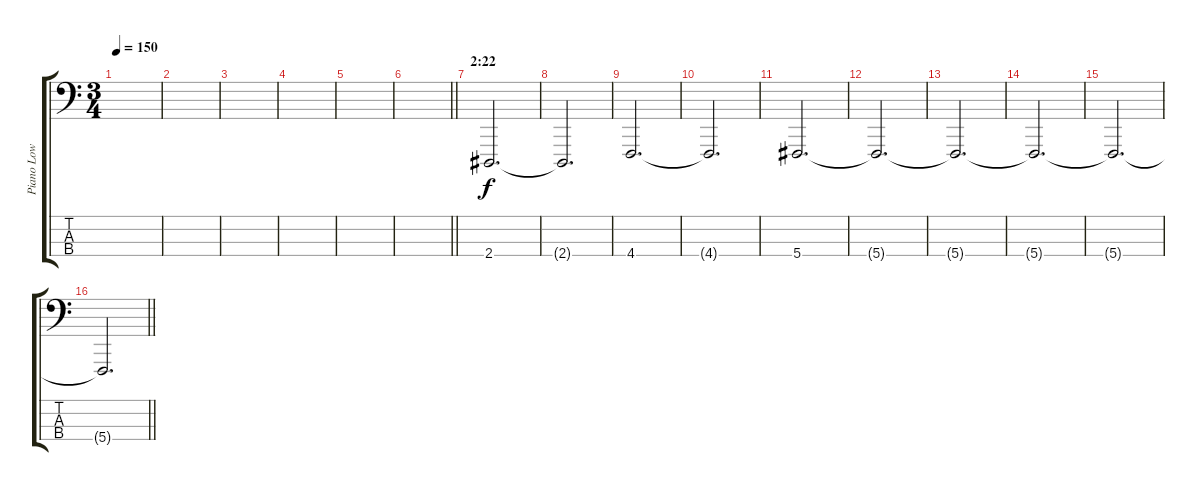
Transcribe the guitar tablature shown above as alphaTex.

\track ("Piano Low" "Piano Low") {instrument acousticgrandpiano}
\staff {score tabs}
\tuning (Gb2 Db2 Ab1 Db1) {hide}
\ts (3 4)
\tempo 150
\clef f4
\ks c
|
|
|
|
|
\barLineRight lightlight
|
\section ("" "2:22")
2.4.2{d} |
2.4{t}.2{d} |
4.4.2{d} |
4.4{t}.2{d} |
5.4.2{d} |
5.4{t}.2{d} |
5.4{t}.2{d} |
5.4{t}.2{d} |
5.4{t}.2{d} |
\barLineRight lightlight
5.4{t}.2{d}
